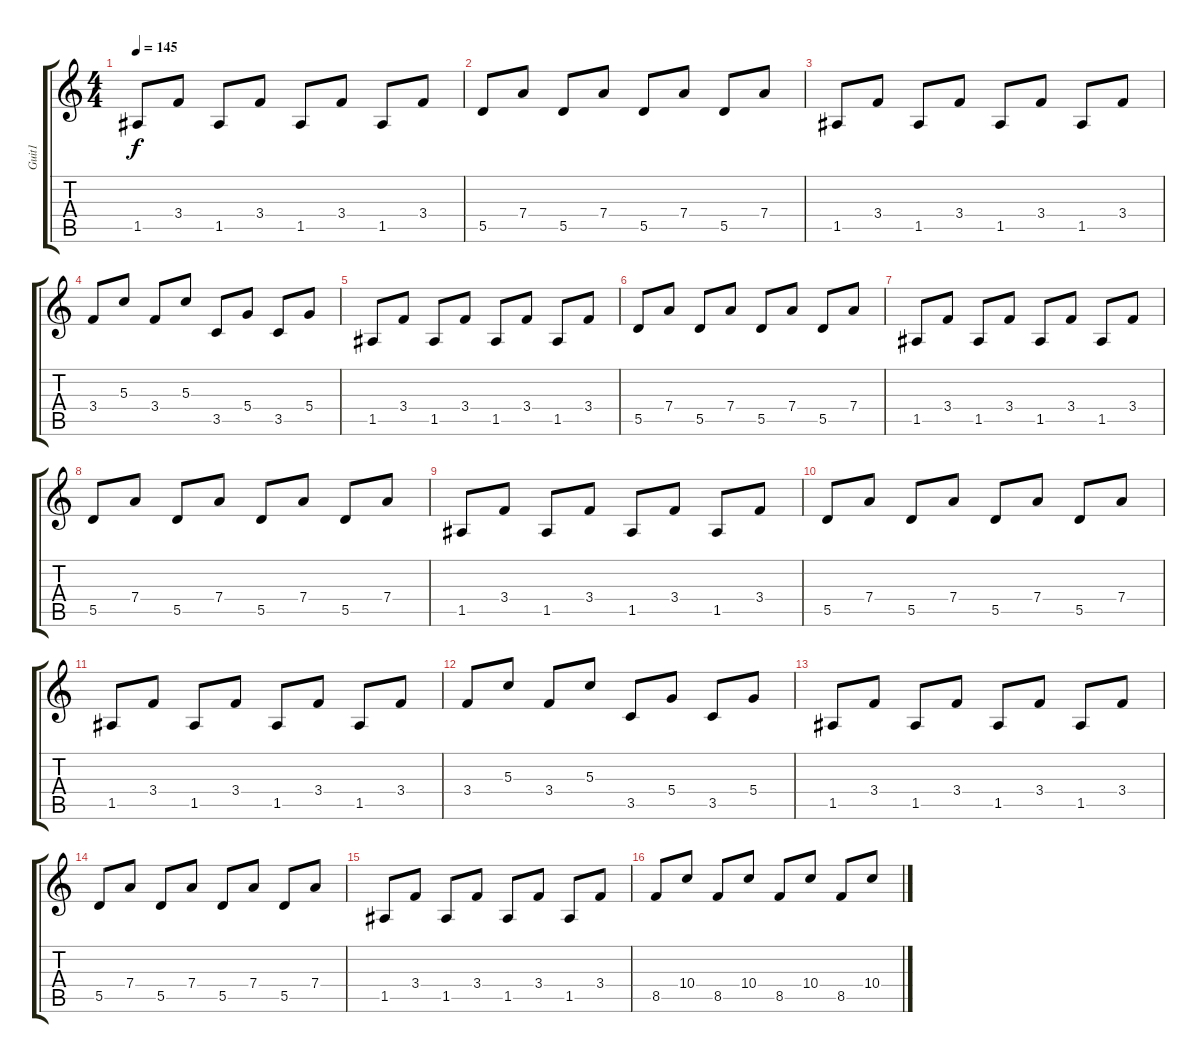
\track ("Guit1" "Guit1") {instrument acousticguitarsteel}
\staff {score tabs}
\tuning (E4 B3 G3 D3 A2 E2) {hide}
\ts (4 4)
\tempo 145
\clef g2
\ks c
1.5.8{dy f} 3.4.8 1.5.8 3.4.8 1.5.8 3.4.8 1.5.8 3.4.8 |
5.5.8 7.4.8 5.5.8 7.4.8 5.5.8 7.4.8 5.5.8 7.4.8 |
1.5.8 3.4.8 1.5.8 3.4.8 1.5.8 3.4.8 1.5.8 3.4.8 |
3.4.8 5.3.8 3.4.8 5.3.8 3.5.8 5.4.8 3.5.8 5.4.8 |
1.5.8 3.4.8 1.5.8 3.4.8 1.5.8 3.4.8 1.5.8 3.4.8 |
5.5.8 7.4.8 5.5.8 7.4.8 5.5.8 7.4.8 5.5.8 7.4.8 |
1.5.8 3.4.8 1.5.8 3.4.8 1.5.8 3.4.8 1.5.8 3.4.8 |
5.5.8 7.4.8 5.5.8 7.4.8 5.5.8 7.4.8 5.5.8 7.4.8 |
1.5.8 3.4.8 1.5.8 3.4.8 1.5.8 3.4.8 1.5.8 3.4.8 |
5.5.8 7.4.8 5.5.8 7.4.8 5.5.8 7.4.8 5.5.8 7.4.8 |
1.5.8 3.4.8 1.5.8 3.4.8 1.5.8 3.4.8 1.5.8 3.4.8 |
3.4.8 5.3.8 3.4.8 5.3.8 3.5.8 5.4.8 3.5.8 5.4.8 |
1.5.8 3.4.8 1.5.8 3.4.8 1.5.8 3.4.8 1.5.8 3.4.8 |
5.5.8 7.4.8 5.5.8 7.4.8 5.5.8 7.4.8 5.5.8 7.4.8 |
1.5.8 3.4.8 1.5.8 3.4.8 1.5.8 3.4.8 1.5.8 3.4.8 |
8.5.8 10.4.8 8.5.8 10.4.8 8.5.8 10.4.8 8.5.8 10.4.8
